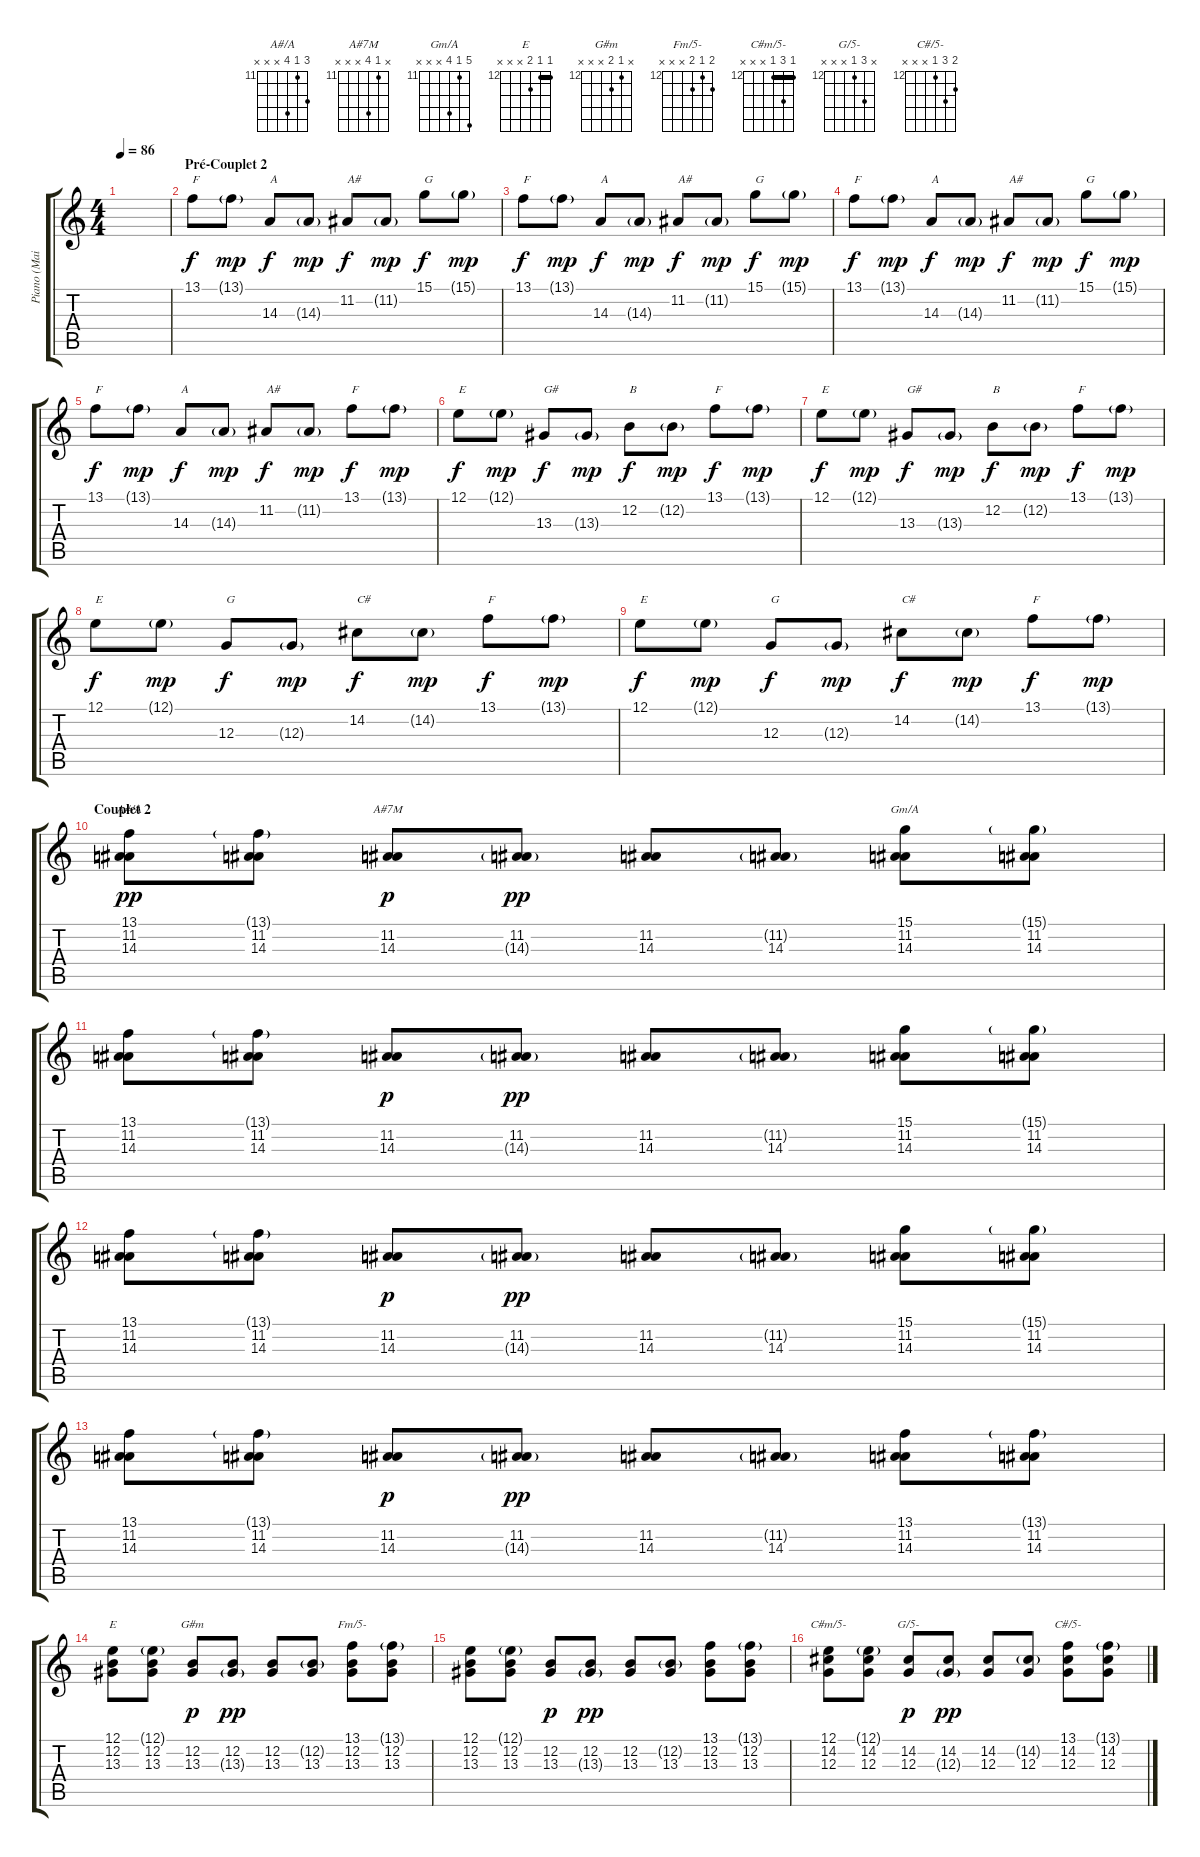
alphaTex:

\track ("Piano (Main Droite) [Matthew Bellamy]" "Piano (Mai") {instrument brightacousticpiano}
\staff {score tabs}
\tuning (E4 B3 G3 D3 A2 E2) {hide}
\chord ("A#/A" 13 11 14 x x x) {firstfret 11}
\chord ("A#7M" x 11 14 x x x) {firstfret 11}
\chord ("Gm/A" 15 11 14 x x x) {firstfret 11}
\chord ("E" 12 12 13 x x x) {firstfret 12 barre 12}
\chord ("G#m" x 12 13 x x x) {firstfret 12}
\chord ("Fm/5-" 13 12 13 x x x) {firstfret 12}
\chord ("C#m/5-" 12 14 12 x x x) {firstfret 12 barre 12}
\chord ("G/5-" x 14 12 x x x) {firstfret 12}
\chord ("C#/5-" 13 14 12 x x x) {firstfret 12}
\ts (4 4)
\tempo 86
\clef g2
\ks c
|
\section ("" "Pré-Couplet 2")
13.1.8{txt "F" dy f} 13.1{g}.8{dy mp} 14.3.8{txt "A" dy f} 14.3{g}.8{dy mp} 11.2.8{txt "A#" dy f} 11.2{g}.8{dy mp} 15.1.8{txt "G" dy f} 15.1{g}.8{dy mp} |
13.1.8{txt "F" dy f} 13.1{g}.8{dy mp} 14.3.8{txt "A" dy f} 14.3{g}.8{dy mp} 11.2.8{txt "A#" dy f} 11.2{g}.8{dy mp} 15.1.8{txt "G" dy f} 15.1{g}.8{dy mp} |
13.1.8{txt "F" dy f} 13.1{g}.8{dy mp} 14.3.8{txt "A" dy f} 14.3{g}.8{dy mp} 11.2.8{txt "A#" dy f} 11.2{g}.8{dy mp} 15.1.8{txt "G" dy f} 15.1{g}.8{dy mp} |
13.1.8{txt "F" dy f} 13.1{g}.8{dy mp} 14.3.8{txt "A" dy f} 14.3{g}.8{dy mp} 11.2.8{txt "A#" dy f} 11.2{g}.8{dy mp} 13.1.8{txt "F" dy f} 13.1{g}.8{dy mp} |
12.1.8{txt "E" dy f} 12.1{g}.8{dy mp} 13.3.8{txt "G#" dy f} 13.3{g}.8{dy mp} 12.2.8{txt "B" dy f} 12.2{g}.8{dy mp} 13.1.8{txt "F" dy f} 13.1{g}.8{dy mp} |
12.1.8{txt "E" dy f} 12.1{g}.8{dy mp} 13.3.8{txt "G#" dy f} 13.3{g}.8{dy mp} 12.2.8{txt "B" dy f} 12.2{g}.8{dy mp} 13.1.8{txt "F" dy f} 13.1{g}.8{dy mp} |
12.1.8{txt "E" dy f} 12.1{g}.8{dy mp} 12.3.8{txt "G" dy f} 12.3{g}.8{dy mp} 14.2.8{txt "C#" dy f} 14.2{g}.8{dy mp} 13.1.8{txt "F" dy f} 13.1{g}.8{dy mp} |
12.1.8{txt "E" dy f} 12.1{g}.8{dy mp} 12.3.8{txt "G" dy f} 12.3{g}.8{dy mp} 14.2.8{txt "C#" dy f} 14.2{g}.8{dy mp} 13.1.8{txt "F" dy f} 13.1{g}.8{dy mp} |
\section ("" "Couplet 2")
(13.1 11.2 14.3).8{ch "A#/A" dy pp} (13.1{g} 11.2 14.3).8 (11.2 14.3).8{ch "A#7M" dy p} (11.2 14.3{g}).8{dy pp} (11.2 14.3).8 (11.2{g} 14.3).8 (15.1 11.2 14.3).8{ch "Gm/A"} (15.1{g} 11.2 14.3).8 |
(13.1 11.2 14.3).8 (13.1{g} 11.2 14.3).8 (11.2 14.3).8{dy p} (11.2 14.3{g}).8{dy pp} (11.2 14.3).8 (11.2{g} 14.3).8 (15.1 11.2 14.3).8 (15.1{g} 11.2 14.3).8 |
(13.1 11.2 14.3).8 (13.1{g} 11.2 14.3).8 (11.2 14.3).8{dy p} (11.2 14.3{g}).8{dy pp} (11.2 14.3).8 (11.2{g} 14.3).8 (15.1 11.2 14.3).8 (15.1{g} 11.2 14.3).8 |
(13.1 11.2 14.3).8 (13.1{g} 11.2 14.3).8 (11.2 14.3).8{dy p} (11.2 14.3{g}).8{dy pp} (11.2 14.3).8 (11.2{g} 14.3).8 (13.1 11.2 14.3).8 (13.1{g} 11.2 14.3).8 |
(12.1 12.2 13.3).8{ch "E"} (12.1{g} 12.2 13.3).8 (12.2 13.3).8{ch "G#m" dy p} (12.2 13.3{g}).8{dy pp} (12.2 13.3).8 (12.2{g} 13.3).8 (13.1 12.2 13.3).8{ch "Fm/5-"} (13.1{g} 12.2 13.3).8 |
(12.1 12.2 13.3).8 (12.1{g} 12.2 13.3).8 (12.2 13.3).8{dy p} (12.2 13.3{g}).8{dy pp} (12.2 13.3).8 (12.2{g} 13.3).8 (13.1 12.2 13.3).8 (13.1{g} 12.2 13.3).8 |
(12.1 14.2 12.3).8{ch "C#m/5-"} (12.1{g} 14.2 12.3).8 (14.2 12.3).8{ch "G/5-" dy p} (14.2 12.3{g}).8{dy pp} (14.2 12.3).8 (14.2{g} 12.3).8 (13.1 14.2 12.3).8{ch "C#/5-"} (13.1{g} 14.2 12.3).8
